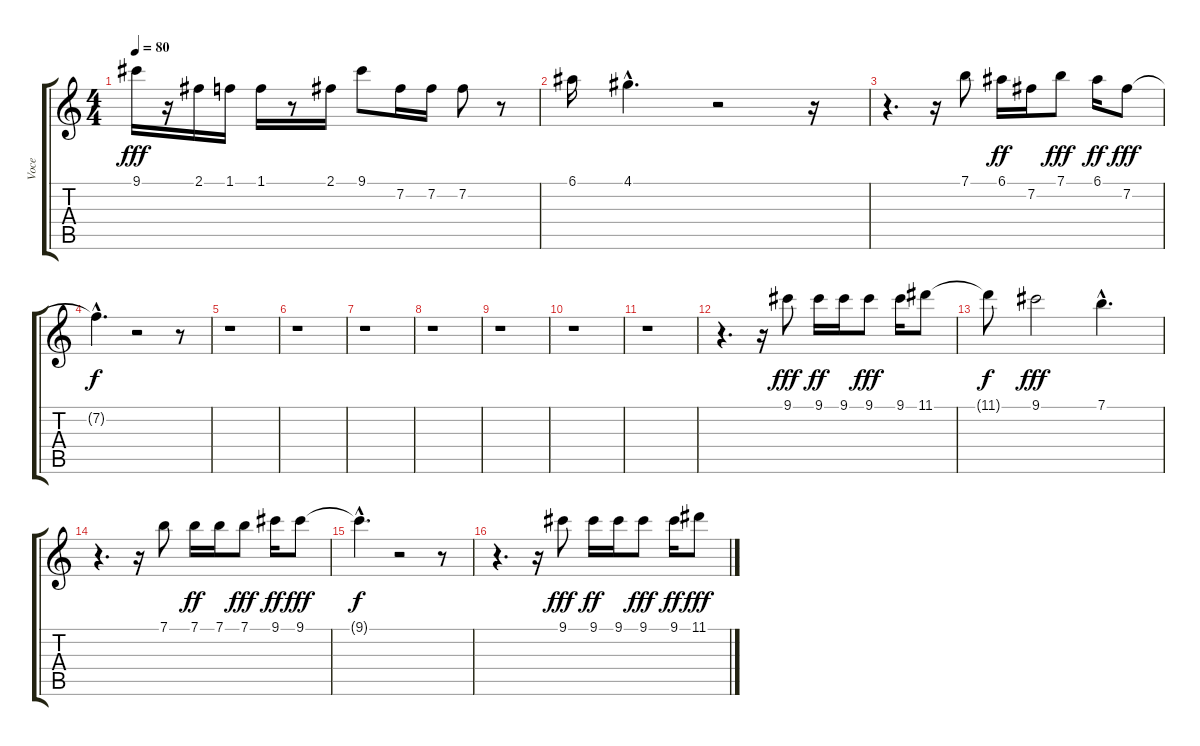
\track ("Voce" "Voce") {instrument acousticguitarsteel}
\staff {score tabs}
\tuning (E4 B3 G3 D3 A2 E2) {hide}
\ts (4 4)
\tempo 80
\clef g2
\ks c
9.1.16{dy fff} r.16 2.1.16 1.1.16 1.1.16 r.8 2.1.16 9.1.8 7.2.16 7.2.16 7.2.8 r.8 |
6.1.16 4.1{hac}.4{d} r.2 r.16 |
r.4{d} r.16 7.1.8 6.1.16{dy ff} 7.2.16 7.1.8{dy fff} 6.1.16{dy ff} 7.2.8{dy fff} |
7.2{hac t}.4{d dy f} r.2 r.8 |
r.1 |
r.1 |
r.1 |
r.1 |
r.1 |
r.1 |
r.1 |
r.4{d} r.16 9.1.8{dy fff} 9.1.16{dy ff} 9.1.16 9.1.8{dy fff} 9.1.16 11.1.8 |
11.1{t}.8{dy f} 9.1.2{dy fff} 7.1{hac}.4{d} |
r.4{d} r.16 7.1.8 7.1.16{dy ff} 7.1.16 7.1.8{dy fff} 9.1.16{dy ff} 9.1.8{dy fff} |
9.1{hac t}.4{d dy f} r.2 r.8 |
r.4{d} r.16 9.1.8{dy fff} 9.1.16{dy ff} 9.1.16 9.1.8{dy fff} 9.1.16{dy ff} 11.1.8{dy fff}
